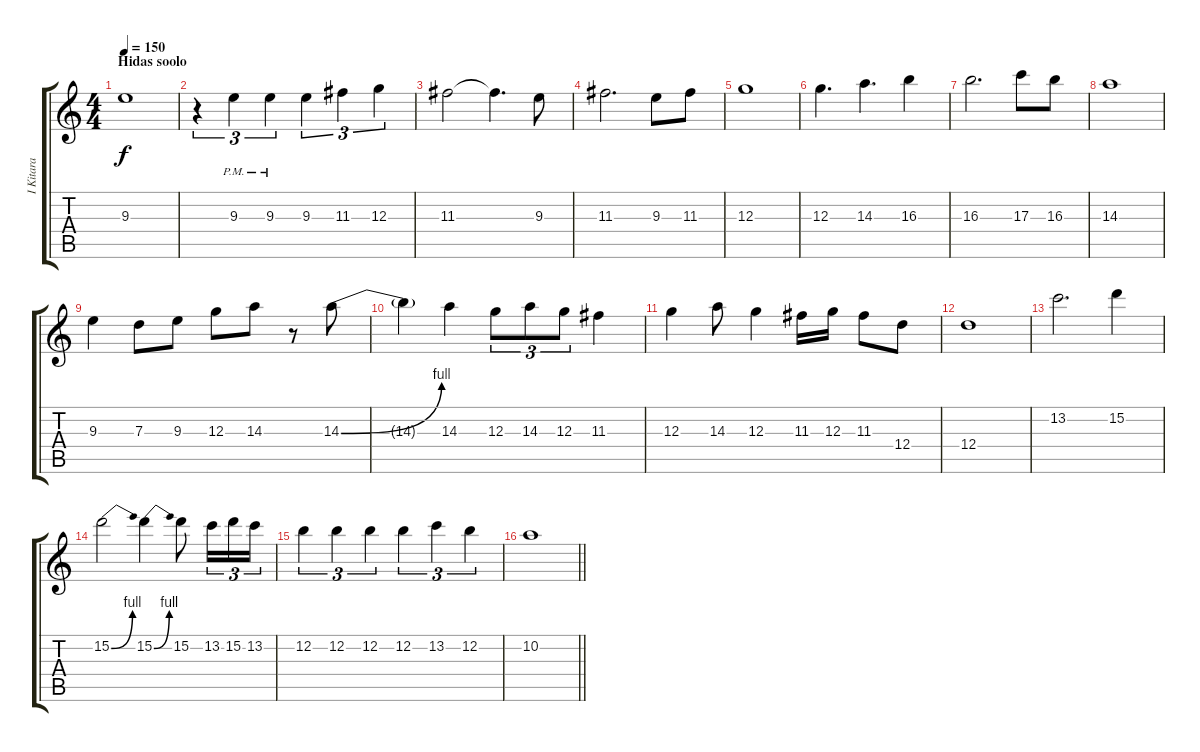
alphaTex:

\track ("I Kitara" "I Kitara") {instrument overdrivenguitar}
\staff {score tabs}
\tuning (E4 B3 G3 D3 A2 E2) {hide}
\ts (4 4)
\section ("" "Hidas soolo")
\tempo 150
\clef g2
\ks c
9.3.1{dy f} |
r.4{tu (3 2)} 9.3{pm}.4{tu (3 2)} 9.3{pm}.4{tu (3 2)} 9.3.4{tu (3 2)} 11.3.4{tu (3 2)} 12.3.4{tu (3 2)} |
11.3.2 11.3{t}.4{d} 9.3.8 |
11.3.2{d} 9.3.8 11.3.8 |
12.3.1 |
12.3.4{d} 14.3.4{d} 16.3.4 |
16.3.2{d} 17.3.8 16.3.8 |
14.3.1 |
9.3.4 7.3.8 9.3.8 12.3.8 14.3.8 r.8 14.3{be (bend 0 0 60 4)}.8 |
14.3{t}.4 14.3.4 12.3.8{tu (3 2)} 14.3.8{tu (3 2)} 12.3.8{tu (3 2)} 11.3.4 |
12.3.4 14.3.8 12.3.4 11.3.16 12.3.16 11.3.8 12.4.8 |
12.4.1 |
13.2.2{d} 15.2.4 |
15.2{be (bend 0 0 60 4)}.2 15.2{be (bend 0 0 60 4)}.4 15.2.8 13.2.16{tu (3 2)} 15.2.16{tu (3 2)} 13.2.16{tu (3 2)} |
12.2.4{tu (3 2)} 12.2.4{tu (3 2)} 12.2.4{tu (3 2)} 12.2.4{tu (3 2)} 13.2.4{tu (3 2)} 12.2.4{tu (3 2)} |
\barLineRight lightlight
10.2.1
